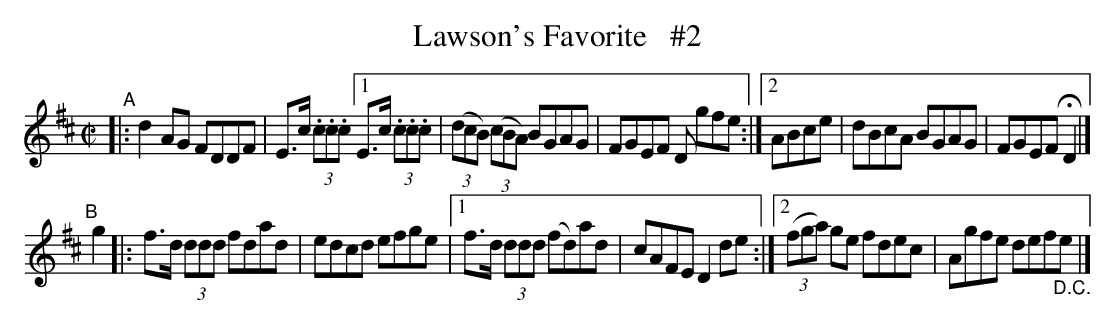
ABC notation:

X:1
T: Lawson's Favorite   #2
M: C|
L: 1/8
K: D
"^A"\
|: d2AG FDDF | E>c (3.c.c.c [1 E>c (3.c.c.c | (3(dcB) (3(cBA) BGAG | FGEF D gfe :|[2 ABce | dBcA BGAG | FGEF HD2 |]
"^B"\
[|] g2 |: f>d (3ddd fdad | edcd efge |[1 f>d (3ddd (fd)ad | cAFE D2 de :|[2 (3(fga) ge fdec | Agfe def"_D.C."e |]
